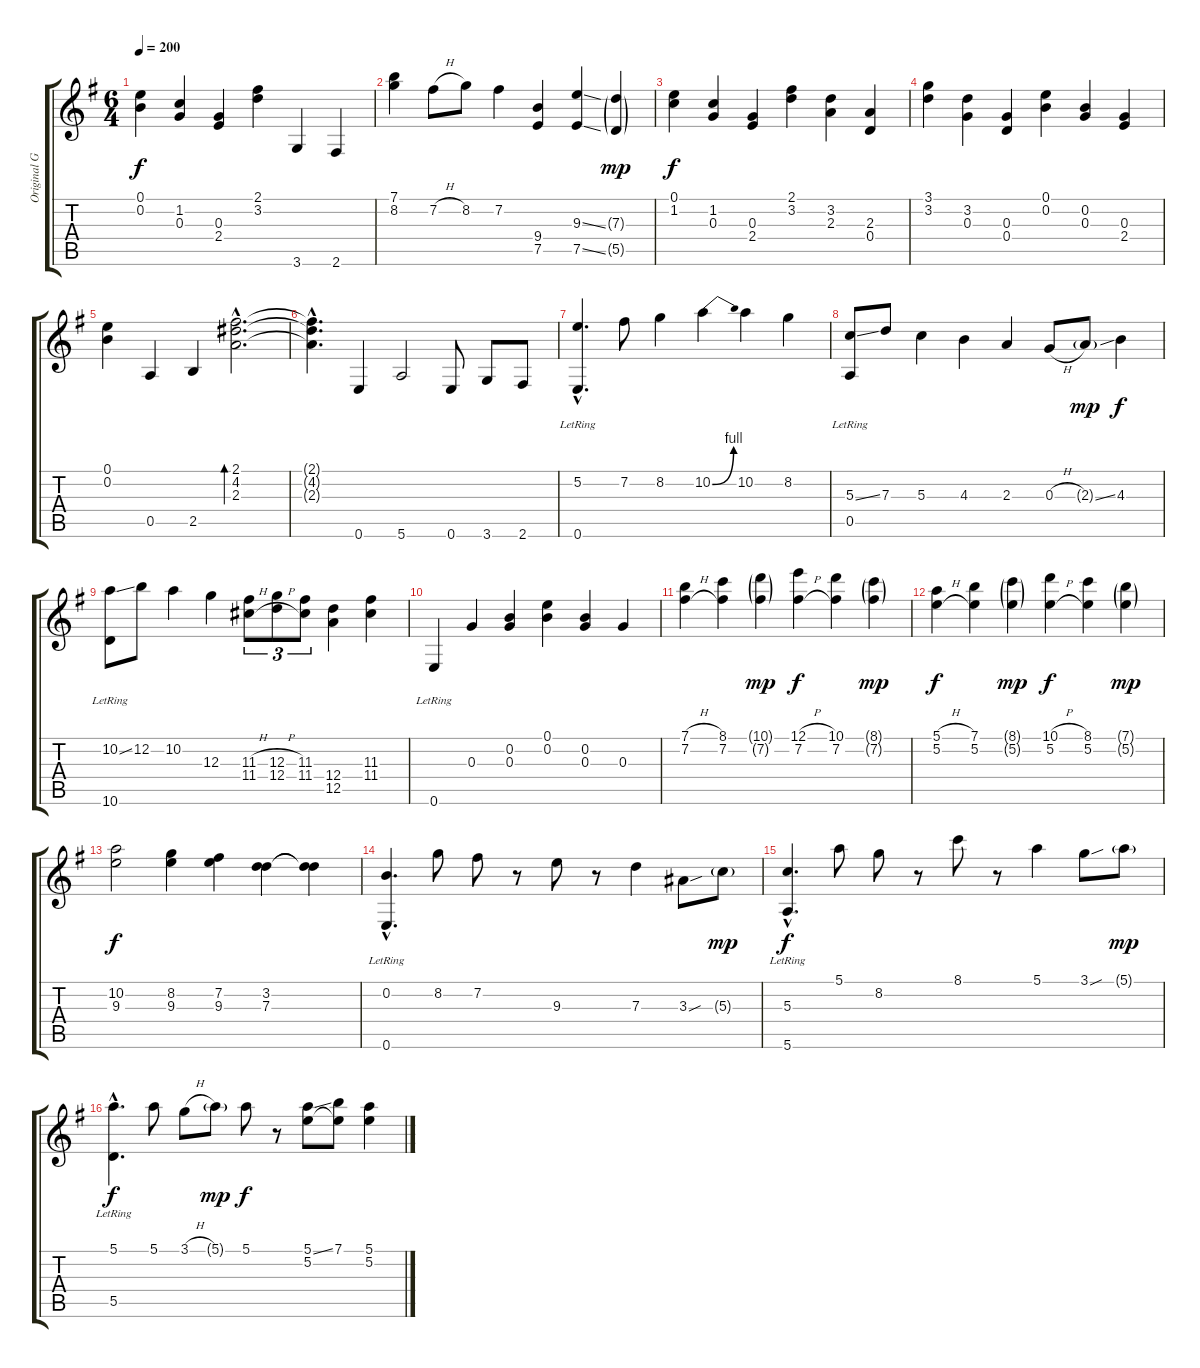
\track ("Original Guitar" "Original G") {instrument acousticguitarnylon}
\staff {score tabs}
\tuning (E4 B3 G3 D3 A2 E2) {hide}
\ts (6 4)
\tempo 200
\clef g2
\ks eminor
(0.1 0.2).4{dy f} (1.2 0.3).4 (0.3 2.4).4 (2.1 3.2).4 3.6.4 2.6.4 |
(7.1 8.2).4 7.2{h}.8 8.2.8 7.2.4 (9.4 7.5).4 (9.3{ss} 7.5{ss}).4 (7.3{g} 5.5{g}).4{dy mp} |
(0.1 1.2).4{dy f} (1.2 0.3).4 (0.3 2.4).4 (2.1 3.2).4 (3.2 2.3).4 (2.3 0.4).4 |
(3.1 3.2).4 (3.2 0.3).4 (0.3 0.4).4 (0.1 0.2).4 (0.2 0.3).4 (0.3 2.4).4 |
(0.1 0.2).4 0.5.4 2.5.4 (2.1{hac} 4.2{hac} 2.3{hac}).2{d bd 480} |
(2.1{hac t} 4.2{hac t} 2.3{hac t}).4{d} 0.6.4 5.6.2 0.6.8 3.6.8 2.6.8 |
(5.2{hac} 0.6{hac lr}).4{d} 7.2.8 8.2.4 10.2{be (bend 0 0 60 4)}.4 10.2.4 8.2.4 |
(5.3{ss} 0.5{lr}).8 7.3.8 5.3.4 4.3.4 2.3.4 0.3{h}.8 2.3{ss g}.8{dy mp} 4.3.4{dy f} |
(10.2{ss} 10.6{lr}).8 12.2.8 10.2.4 12.3.4 (11.3{h} 11.4{h}).8{tu (3 2)} (12.3{h} 12.4{h}).8{tu (3 2)} (11.3 11.4).8{tu (3 2)} (12.4 12.5).4 (11.3 11.4).4 |
0.6{lr}.4 0.3.4 (0.2 0.3).4 (0.1 0.2).4 (0.2 0.3).4 0.3.4 |
(7.1{h} 7.2{h}).4 (8.1 7.2).4 (10.1{g} 7.2{g}).4{dy mp} (12.1{h} 7.2{h}).4{dy f} (10.1 7.2).4 (8.1{g} 7.2{g}).4{dy mp} |
(5.1{h} 5.2{h}).4{dy f} (7.1 5.2).4 (8.1{g} 5.2{g}).4{dy mp} (10.1{h} 5.2{h}).4{dy f} (8.1 5.2).4 (7.1{g} 5.2{g}).4{dy mp} |
(10.2 9.3).2{dy f} (8.2 9.3).4 (7.2 9.3).4 (3.2 7.3).4 (3.2{t} 7.3{t}).4 |
(0.2{hac} 0.6{hac lr}).4{d} 8.2.8 7.2.8 r.8 9.3.8 r.8 7.3.4 3.3{sou}.8 5.3{g}.8{dy mp} |
(5.3{hac} 5.6{hac lr}).4{d dy f} 5.1.8 8.2.8 r.8 8.1.8 r.8 5.1.4 3.1{sou}.8 5.1{g}.8{dy mp} |
(5.1{hac} 5.5{hac lr}).4{d dy f} 5.1.8 3.1{h}.8 5.1{g}.8{dy mp} 5.1.8{dy f} r.8 (5.1{ss} 5.2).8 (7.1 5.2{t}).8 (5.1 5.2).4
